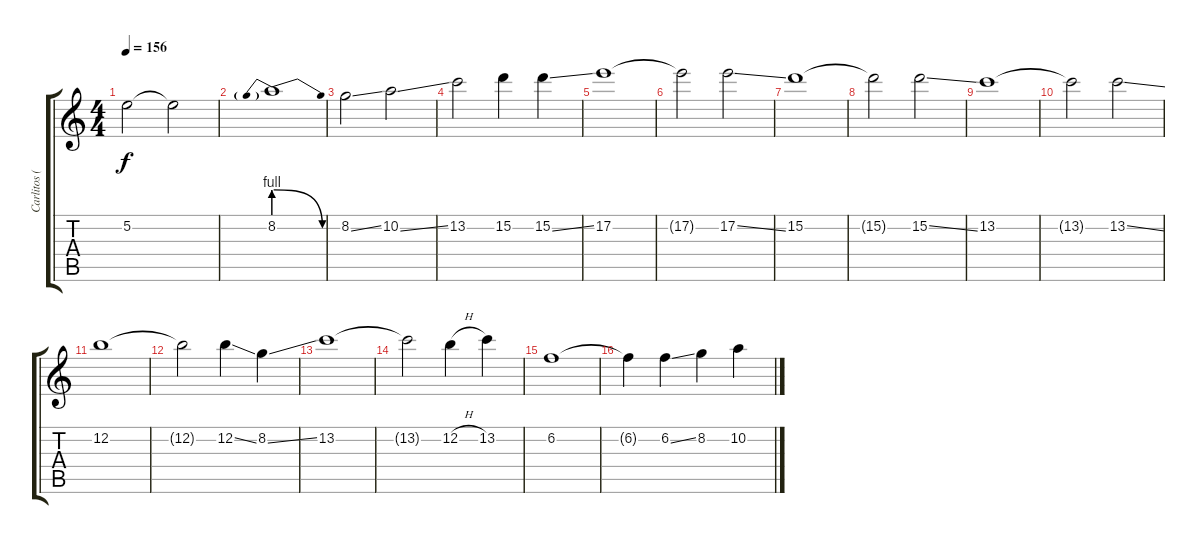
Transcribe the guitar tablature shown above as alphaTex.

\track ("Carlitos (Solo)" "Carlitos (") {instrument overdrivenguitar}
\staff {score tabs}
\tuning (E4 B3 G3 D3 A2 E2) {hide}
\ts (4 4)
\tempo 156
\clef g2
\ks c
5.2.2{dy f} 5.2{t}.2 |
8.2{be (prebendrelease 0 4 60 0)}.1 |
8.2{ss}.2 10.2{ss}.2 |
13.2.2 15.2.4 15.2{ss}.4 |
17.2.1 |
17.2{t}.2 17.2{ss}.2 |
15.2.1 |
15.2{t}.2 15.2{ss}.2 |
13.2.1 |
13.2{t}.2 13.2{ss}.2 |
12.2.1 |
12.2{t}.2 12.2{ss}.4 8.2{ss}.4 |
13.2.1 |
13.2{t}.2 12.2{h}.4 13.2.4 |
6.2.1 |
6.2{t}.4 6.2{ss}.4 8.2.4 10.2{ss}.4
